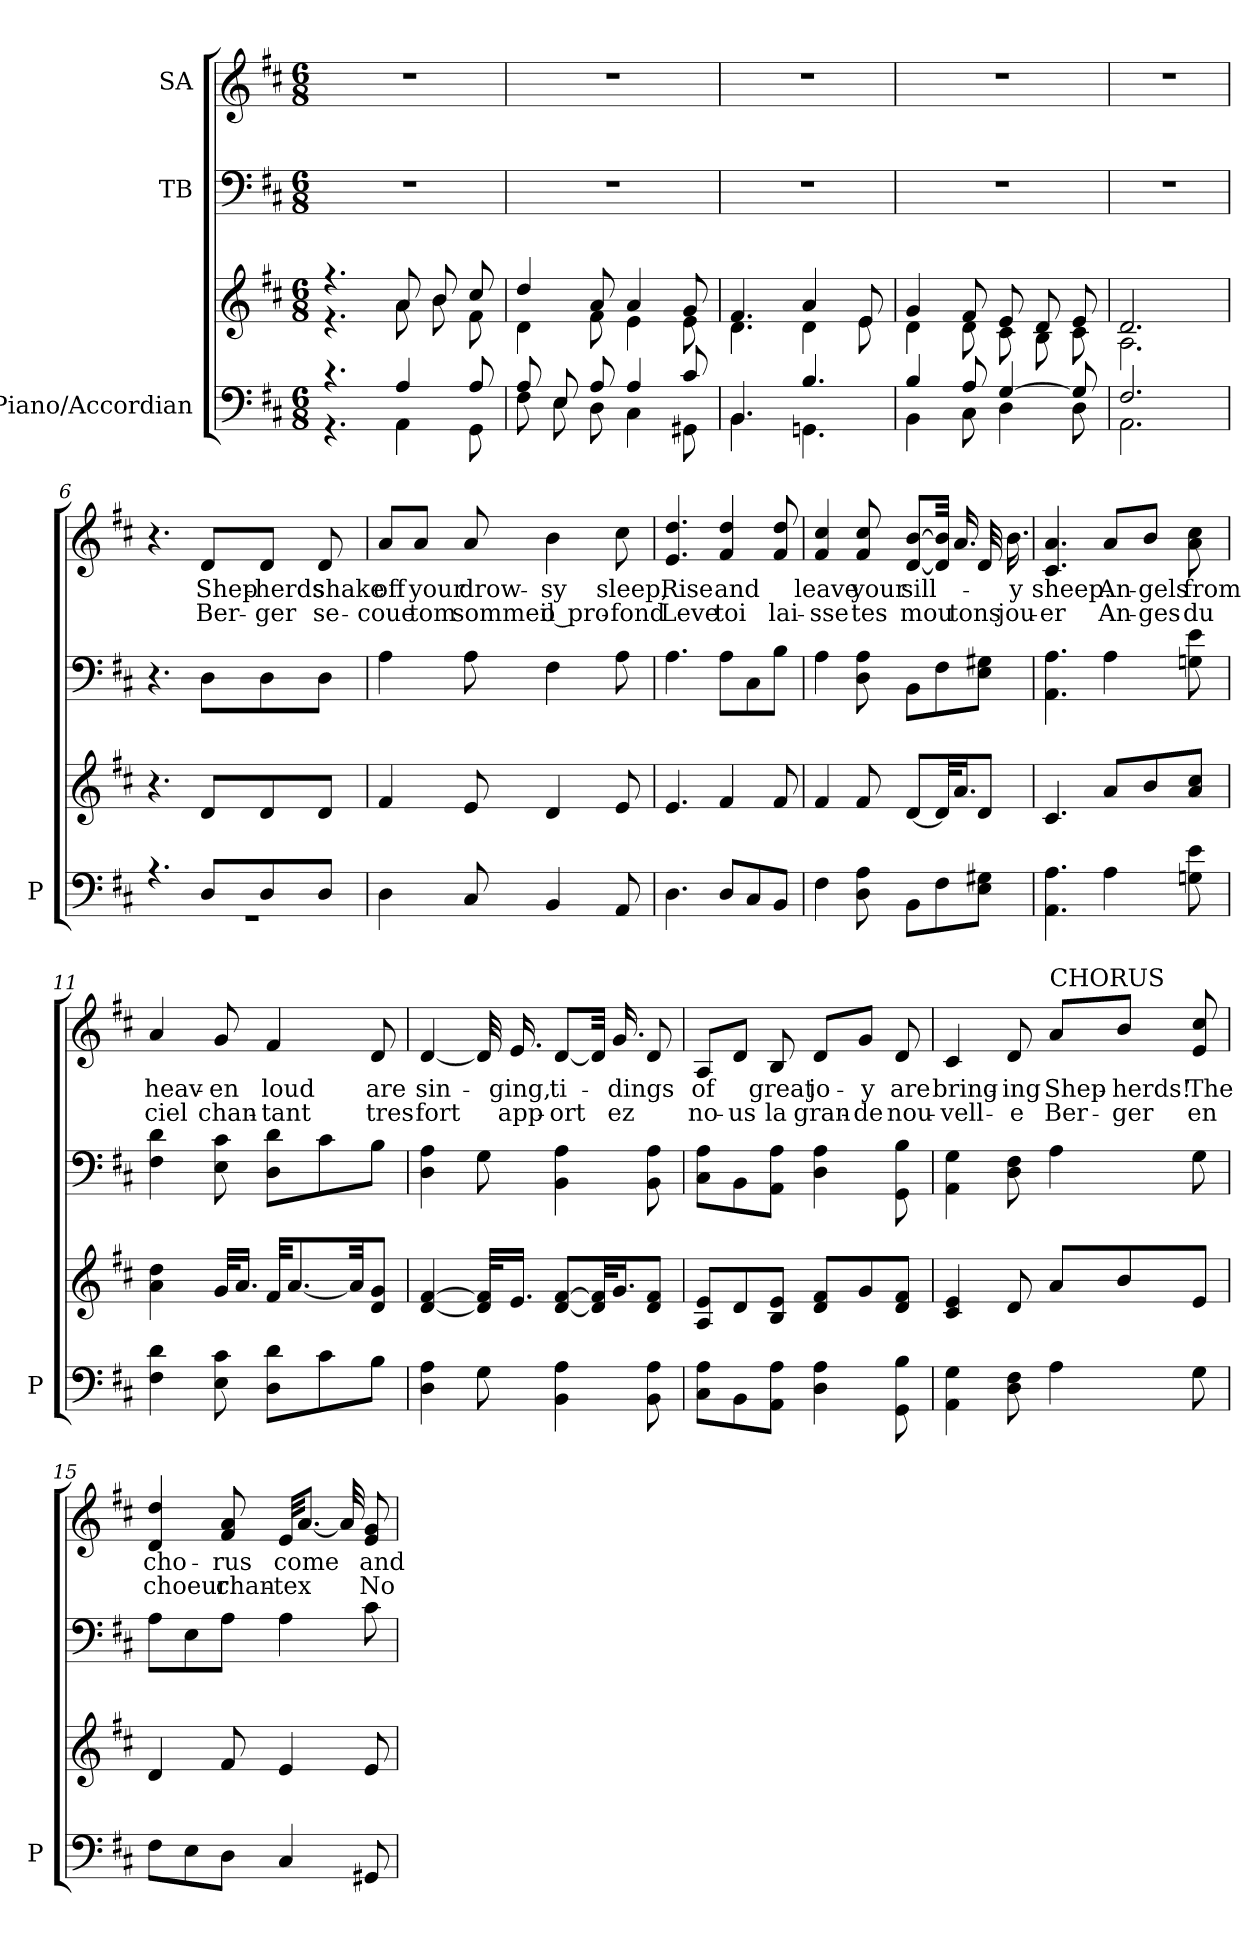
**kern	**kern	**kern	**kern	**text	**text
*part3	*part3	*part2	*part1	*part1	*part1
*staff4	*staff3	*staff2	*staff1	*staff1	*staff1
*I"Piano/Accordian	*	*I"TB	*I"SA	*	*
*I'P	*	*	*	*	*
*clefF4	*clefG2	*clefF4	*clefG2	*	*
*k[f#c#]	*k[f#c#]	*k[f#c#]	*k[f#c#]	*	*
*D:	*D:	*D:	*D:	*	*
*M6/8	*M6/8	*M6/8	*M6/8	*	*
=1	=1	=1	=1	=1	=1
*^	*^	*	*	*	*
4.r	4.r	4.r	4.r	2.r	2.r	.	.
4A/	4AA\	8a/	8a\	.	.	.	.
.	.	8b/	8b\	.	.	.	.
8A/	8GG\	8cc#/	8f#\	.	.	.	.
=2	=2	=2	=2	=2	=2	=2	=2
8A/	8F#\	4dd/	4d\	2.r	2.r	.	.
8E/	8E\	.	.	.	.	.	.
8A/	8D\	8a/	8f#\	.	.	.	.
4A/	4C#\	4a/	4e\	.	.	.	.
8c#/	8GG#X\	8g/	8e\	.	.	.	.
=3	=3	=3	=3	=3	=3	=3	=3
4.BB/	4.BB\	4.f#/	4.d\	2.r	2.r	.	.
4.B/	4.GGn\	4a/	4d\	.	.	.	.
.	.	8e/	8e\	.	.	.	.
=4	=4	=4	=4	=4	=4	=4	=4
4B/	4BB\	4g/	4d\	2.r	2.r	.	.
8A/	8C#\	8f#/	8d\	.	.	.	.
[4G/	4D\	8e/	8c#\	.	.	.	.
.	.	8d/	8B\	.	.	.	.
8G/]	8D\	8e/	8c#\	.	.	.	.
=5	=5	=5	=5	=5	=5	=5	=5
2.F#/	2.AA\	2.d/	2.A\	2.r	2.r	.	.
*	*	*v	*v	*	*	*	*
!!LO:LB:g=z
=6	=6	=6	=6	=6	=6	=6
4.r	2.r	4.r	4.r	4.r	.	.
!	!	!	!	!	!LO:LY:b	!LO:LY:b
8D/L	.	8d/L	8D\L	8d/L	Shep-	Ber-
!	!	!	!	!	!LO:LY:b	!LO:LY:b
8D/	.	8d/	8D\	8d/J	-herds	-ger
!	!	!	!	!	!LO:LY:b	!LO:LY:b
8D/J	.	8d/J	8D\J	8d/	shake	se-
*v	*v	*	*	*	*	*
=7	=7	=7	=7	=7	=7
!	!	!	!	!LO:LY:b	!LO:LY:b
4D\	4f#/	4A\	8a/L	off	coue
!	!	!	!	!LO:LY:b	!LO:LY:b
.	.	.	8a/J	your	tom
!	!	!	!	!LO:LY:b	!LO:LY:b
8C#/	8e/	8A\	8a/	drow-	sommeil
!	!	!	!	!LO:LY:b	!LO:LY:b
4BB/	4d/	4F#\	4b\	-sy	o pro-
!	!	!	!	!LO:LY:b	!LO:LY:b
8AA/	8e/	8A\	8cc#\	sleep,	fond
=8	=8	=8	=8	=8	=8
!	!	!	!	!LO:LY:b	!LO:LY:b
4.D\	4.e/	4.A\	4.e/ 4.dd/	Rise	Leve
!	!	!	!	!LO:LY:b	!LO:LY:b
8D/L	4f#/	8A\L	4f#/ 4dd/	and	toi
8C#/	.	8C#\	.	.	.
!	!	!	!	!	!LO:LY:b
8BB/J	8f#/	8B\J	8f#/ 8dd/	.	lai-
=9	=9	=9	=9	=9	=9
!	!	!	!	!LO:LY:b	!LO:LY:b
4F#\	4f#/	4A\	4f#/ 4cc#/	leave	sse
!	!	!	!	!LO:LY:b	!LO:LY:b
8D\ 8A\	8f#/	8D\ 8A\	8f#/ 8cc#/	your	tes
!	!	!	!	!LO:LY:b	!LO:LY:b
8BB\L	[8d/L	8BB\L	[8d/ [8b/L	sill-	mou
8F#\	32d/KL]	8F#\	32d/] 32b/]Jkk	.	.
!	!	!	!	!	!LO:LY:b
.	16.a/J	.	16.a/	.	tons
8E\ 8G#X\J	8d/J	8E\ 8G#X\J	32d/	.	.
!	!	!	!	!LO:LY:b	!LO:LY:b
.	.	.	16.b\	-y	jou-
!!LO:LB:g=z
=10	=10	=10	=10	=10	=10
!	!	!	!	!LO:LY:b	!LO:LY:b
4.AA\ 4.A\	4.c#/	4.AA\ 4.A\	4.c#/ 4.a/	sheep.	-er
!	!	!	!	!LO:LY:b	!LO:LY:b
4A\	8a/L	4A\	8a/L	An-	An-
!	!	!	!	!LO:LY:b	!LO:LY:b
.	8b/	.	8b/J	-gels	-ges
!	!	!	!	!LO:LY:b	!LO:LY:b
8Gn\ 8e\	8a/ 8cc#/J	8Gn\ 8e\	8a\ 8cc#\	from	du
=11	=11	=11	=11	=11	=11
!	!	!	!	!LO:LY:b	!LO:LY:b
4F#\ 4d\	4a\ 4dd\	4F#\ 4d\	4a/	heav-	ciel
!	!	!	!	!LO:LY:b	!LO:LY:b
8E\ 8c#\	32g/KLL	8E\ 8c#\	8g/	-en	chan-
.	16.a/JJ	.	.	.	.
!	!	!	!	!LO:LY:b	!LO:LY:b
8D\ 8d\L	32f#/KKL	8D\ 8d\L	4f#/	loud	-tant
.	[8.a/	.	.	.	.
8c#\	.	8c#\	.	.	.
.	32a/KK]	.	.	.	.
!	!	!	!	!LO:LY:b	!LO:LY:b
8B\J	8d/ 8g/J	8B\J	8d/	are	tres
=12	=12	=12	=12	=12	=12
!	!	!	!	!LO:LY:b	!LO:LY:b
4D\ 4A\	[4d/ [4f#/	4D\ 4A\	[4d/	sin-	fort
8G\	32d/] 32f#/]KLL	8G\	32d/]	.	.
!	!	!	!	!LO:LY:b	!LO:LY:b
.	16.e/JJ	.	16.e/	-ging,	app-
!	!	!	!	!LO:LY:b	!LO:LY:b
4BB\ 4A\	[8d/ [8f#/L	4BB\ 4A\	[8d/L	ti-	-ort
.	32d/] 32f#/]KL	.	32d/Jkk]	.	.
!	!	!	!	!LO:LY:b	!LO:LY:b
.	16.g/J	.	16.g/	-dings	ez
8BB\ 8A\	8d/ 8f#/J	8BB\ 8A\	8d/	.	.
=13	=13	=13	=13	=13	=13
!	!	!	!	!LO:LY:b	!LO:LY:b
8C#\ 8A\L	8A/ 8e/L	8C#\ 8A\L	8A/L	of	no-
!	!	!	!	!	!LO:LY:b
8BB\	8d/	8BB\	8d/J	.	-us
!	!	!	!	!LO:LY:b	!LO:LY:b
8AA\ 8A\J	8B/ 8e/J	8AA\ 8A\J	8B/	great	la
!	!	!	!	!LO:LY:b	!LO:LY:b
4D\ 4A\	8d/ 8f#/L	4D\ 4A\	8d/L	jo-	gran-
!	!	!	!	!LO:LY:b	!LO:LY:b
.	8g/	.	8g/J	-y	-de
!	!	!	!	!LO:LY:b	!LO:LY:b
8GG\ 8B\	8d/ 8f#/J	8GG\ 8B\	8d/	are	nou-
!!LO:PB:g=z
=14	=14	=14	=14	=14	=14
!	!	!	!	!LO:LY:b	!LO:LY:b
4AA\ 4G\	4c#/ 4e/	4AA\ 4G\	4c#/	bring-	-vell-
!	!	!	!	!LO:LY:b	!LO:LY:b
8D\ 8F#\	8d/	8D\ 8F#\	8d/	-ing	-e
!	!	!	!LO:TX:a:t=CHORUS	!	!
!	!	!	!	!LO:LY:b	!LO:LY:b
4A\	8a/L	4A\	8a/L	Shep-	Ber-
!	!	!	!	!LO:LY:b	!LO:LY:b
.	8b/	.	8b/J	-herds!	-ger
!	!	!	!	!LO:LY:b	!LO:LY:b
8G\	8e/J	8G\	8e/ 8cc#/	The	en
=15	=15	=15	=15	=15	=15
!	!	!	!	!LO:LY:b	!LO:LY:b
8F#\L	4d/	8A\L	4d/ 4dd/	cho-	choeur
8E\	.	8E\	.	.	.
!	!	!	!	!LO:LY:b	!LO:LY:b
8D\J	8f#/	8A\J	8f#/ 8a/	-rus	chan-
!	!	!	!	!LO:LY:b	!LO:LY:b
4C#/	4e/	4A\	32e/KKL	come	-tex
.	.	.	[8.a/J	.	.
.	.	.	32a/]	.	.
!	!	!	!	!LO:LY:b	!LO:LY:b
8GG#X/	8e/	8c#\	8e/ 8g/	and	No-
=	=	=	=	=	=
*-	*-	*-	*-	*-	*-
